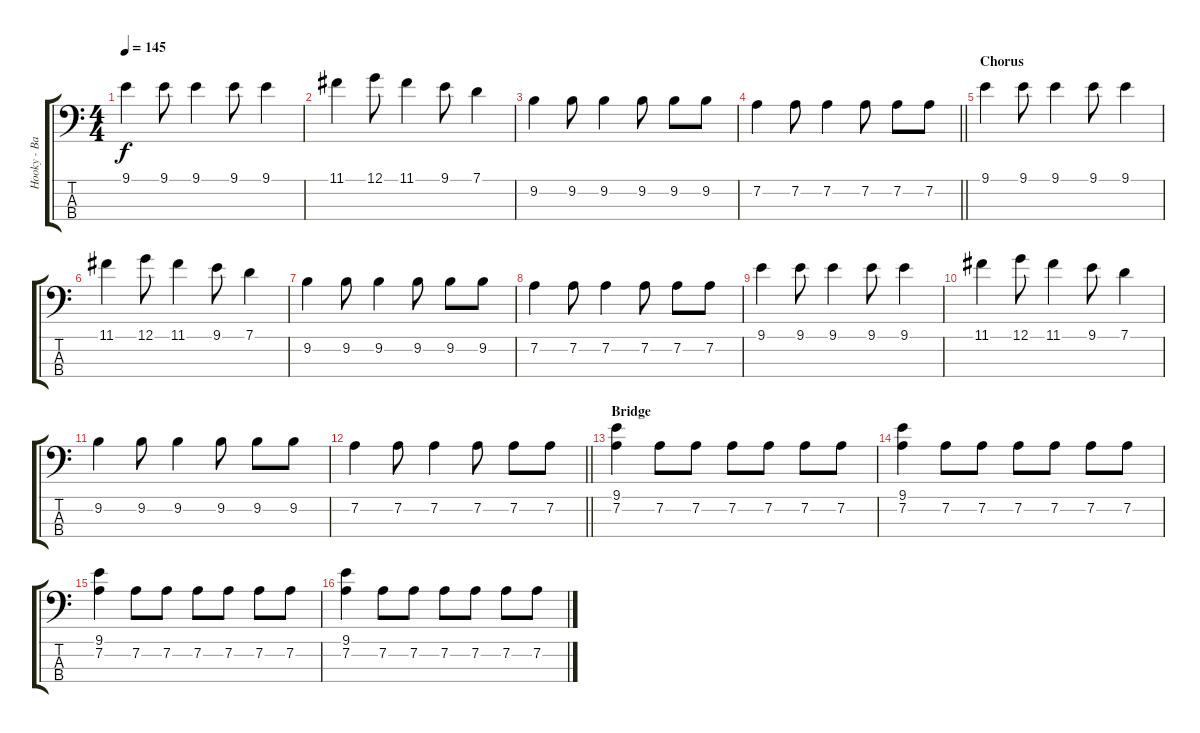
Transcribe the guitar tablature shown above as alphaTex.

\track ("Hooky - Bass" "Hooky - Ba") {instrument electricbasspick}
\staff {score tabs}
\tuning (G2 D2 A1 E1) {hide}
\ts (4 4)
\tempo 145
\clef f4
\ks c
9.1.4{dy f} 9.1.8 9.1.4 9.1.8 9.1.4 |
11.1.4 12.1.8 11.1.4 9.1.8 7.1.4 |
9.2.4 9.2.8 9.2.4 9.2.8 9.2.8 9.2.8 |
\barLineRight lightlight
7.2.4 7.2.8 7.2.4 7.2.8 7.2.8 7.2.8 |
\section ("" "Chorus")
9.1.4 9.1.8 9.1.4 9.1.8 9.1.4 |
11.1.4 12.1.8 11.1.4 9.1.8 7.1.4 |
9.2.4 9.2.8 9.2.4 9.2.8 9.2.8 9.2.8 |
7.2.4 7.2.8 7.2.4 7.2.8 7.2.8 7.2.8 |
9.1.4 9.1.8 9.1.4 9.1.8 9.1.4 |
11.1.4 12.1.8 11.1.4 9.1.8 7.1.4 |
9.2.4 9.2.8 9.2.4 9.2.8 9.2.8 9.2.8 |
\barLineRight lightlight
7.2.4 7.2.8 7.2.4 7.2.8 7.2.8 7.2.8 |
\section ("" "Bridge")
(9.1 7.2).4 7.2.8 7.2.8 7.2.8 7.2.8 7.2.8 7.2.8 |
(9.1 7.2).4 7.2.8 7.2.8 7.2.8 7.2.8 7.2.8 7.2.8 |
(9.1 7.2).4 7.2.8 7.2.8 7.2.8 7.2.8 7.2.8 7.2.8 |
(9.1 7.2).4 7.2.8 7.2.8 7.2.8 7.2.8 7.2.8 7.2.8
